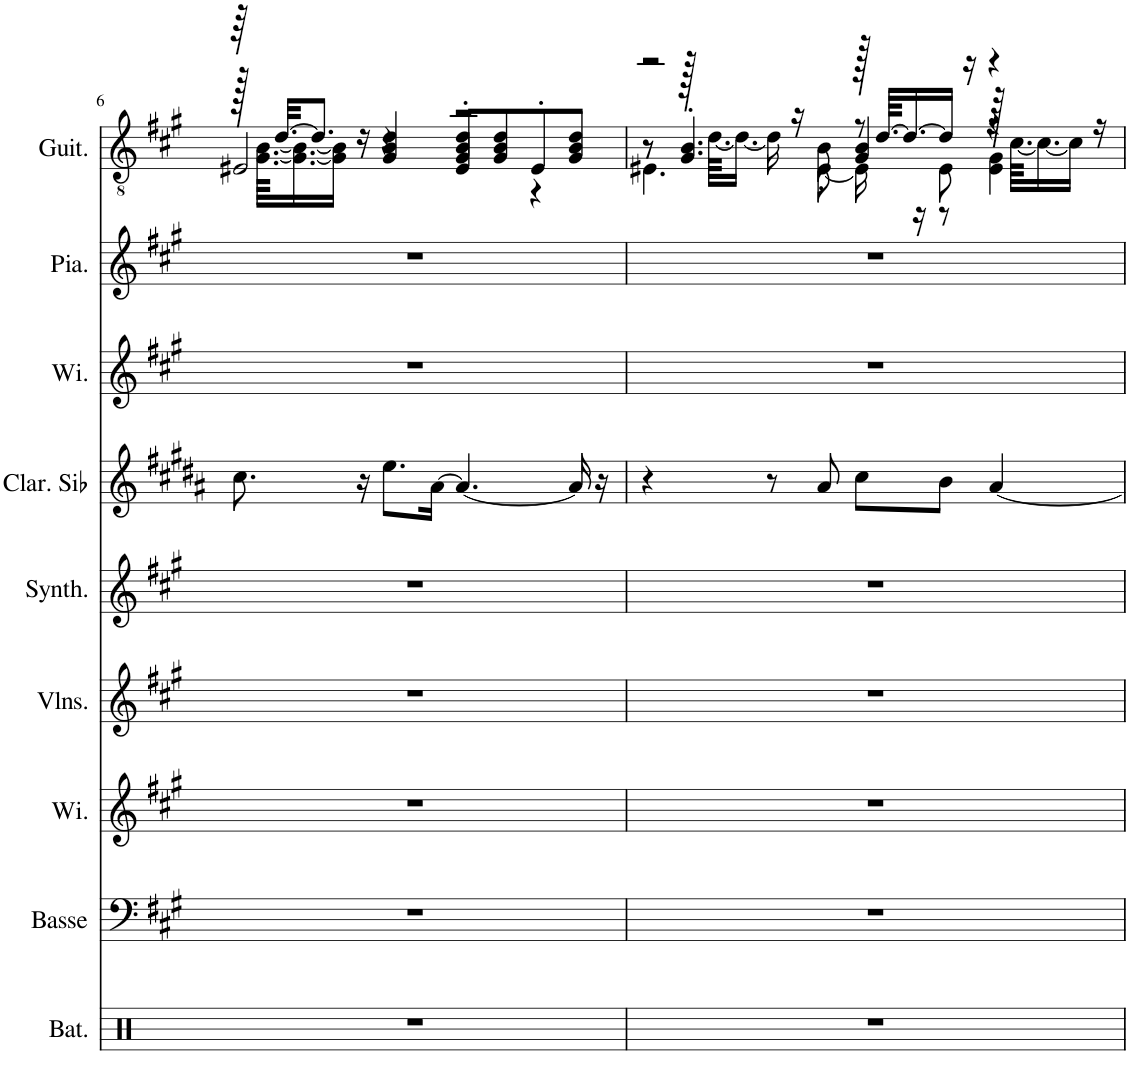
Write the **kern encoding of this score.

**kern	**kern	**kern	**kern	**kern	**kern	**kern	**kern	**kern
*part9	*part8	*part7	*part6	*part5	*part4	*part3	*part2	*part1
*staff9	*staff8	*staff7	*staff6	*staff5	*staff4	*staff3	*staff2	*staff1
*I"Batterie, Drums	*I"Basse acoustique	*I"Winds, Flute	*I"Violons, String Ensemble 1	*I"Synthétiseur Pad, Pad 1 (new age)	*I"Clarinette en Sib	*I"Winds, Flute	*I"Piano	*I"Guitare classique
*I'Bat.	*I'Basse	*I'Wi.	*I'Vlns.	*I'Synth.	*I'Clar. Sib	*I'Wi.	*I'Pia.	*I'Guit.
!!LO:PB:g=z
*clefX	*clefF4	*clefG2	*clefG2	*clefG2	*clefG2	*clefG2	*clefG2	*clefGv2
*	*Trd7c12	*	*	*	*Trd1c2	*	*	*
*k[]	*k[f#c#g#]	*k[f#c#g#]	*k[f#c#g#]	*k[f#c#g#]	*k[f#c#g#d#a#]	*k[f#c#g#]	*k[f#c#g#]	*k[f#c#g#]
*M4/4	*M4/4	*M4/4	*M4/4	*M4/4	*M4/4	*M4/4	*M4/4	*M4/4
=6	=6	=6	=6	=6	=6	=6	=6	=6
*	*	*	*	*	*	*	*	*^
*	*	*	*	*	*	*	*	*	*^
1r	1r	1r	1r	1r	8.cc#\	1r	1r	64r	128r	2E#X/
.	.	.	.	.	.	.	.	.	[64.G#\ [64.B\KKLL	.
.	.	.	.	.	.	.	.	[32.d/KKL	.	.
.	.	.	.	.	.	.	.	.	16.G#\_ 16.B\_	.
.	.	.	.	.	.	.	.	8.d/J]	.	.
.	.	.	.	.	.	.	.	.	16G#\] 16B\]JJ	.
.	.	.	.	.	16r	.	.	.	16r	.
.	.	.	.	.	8.ee\L	.	.	4G#/ 4B/ 4d/	4r	.
.	.	.	.	.	[16a#\Jk	.	.	.	.	.
.	.	.	.	.	4.a#/_	.	.	8G#/' 8B/' 8d/'L	2r	4E#/
.	.	.	.	.	.	.	.	8G#/ 8B/ 8d/	.	.
.	.	.	.	.	.	.	.	8E#'/	.	4r
.	.	.	.	.	16a#/]	.	.	8G#/ 8B/ 8d/J	.	.
.	.	.	.	.	16r	.	.	.	.	.
=7	=7	=7	=7	=7	=7	=7	=7	=7	=7	=7
*	*	*	*	*	*	*	*	*	*	*^
1r	1r	1r	1r	1r	4r	1r	1r	2r	8r	8r	4.E#X\
.	.	.	.	.	.	.	.	.	128r	4.G#/' 4.B/'	.
.	.	.	.	.	.	.	.	.	[64.d\KKLL	.	.
.	.	.	.	.	.	.	.	.	16.d\JJ_	.	.
.	.	.	.	.	8r	.	.	.	16d\]	.	.
.	.	.	.	.	.	.	.	.	16r	.	.
.	.	.	.	.	8a#/	.	.	.	8B'\	.	[8E#\
.	.	.	.	.	8cc#\L	.	.	128r	8r	4G#/ 4B/	16E#\]
.	.	.	.	.	.	.	.	[64.d/KKLL	.	.	.
.	.	.	.	.	.	.	.	16.d/_	.	.	.
.	.	.	.	.	.	.	.	.	.	.	16r
.	.	.	.	.	8b\J	.	.	16d/JJ]	8E#'\	.	8r
.	.	.	.	.	.	.	.	16r	.	.	.
.	.	.	.	.	[4a#/	.	.	4r	128r	4r	4E#\ 4G#\
.	.	.	.	.	.	.	.	.	[64.c#\KKLL	.	.
.	.	.	.	.	.	.	.	.	16.c#\_	.	.
.	.	.	.	.	.	.	.	.	16c#\JJ]	.	.
.	.	.	.	.	.	.	.	.	16r	.	.
*	*	*	*	*	*	*	*	*v	*v	*v	*v
=	=	=	=	=	=	=	=	=
*-	*-	*-	*-	*-	*-	*-	*-	*-
